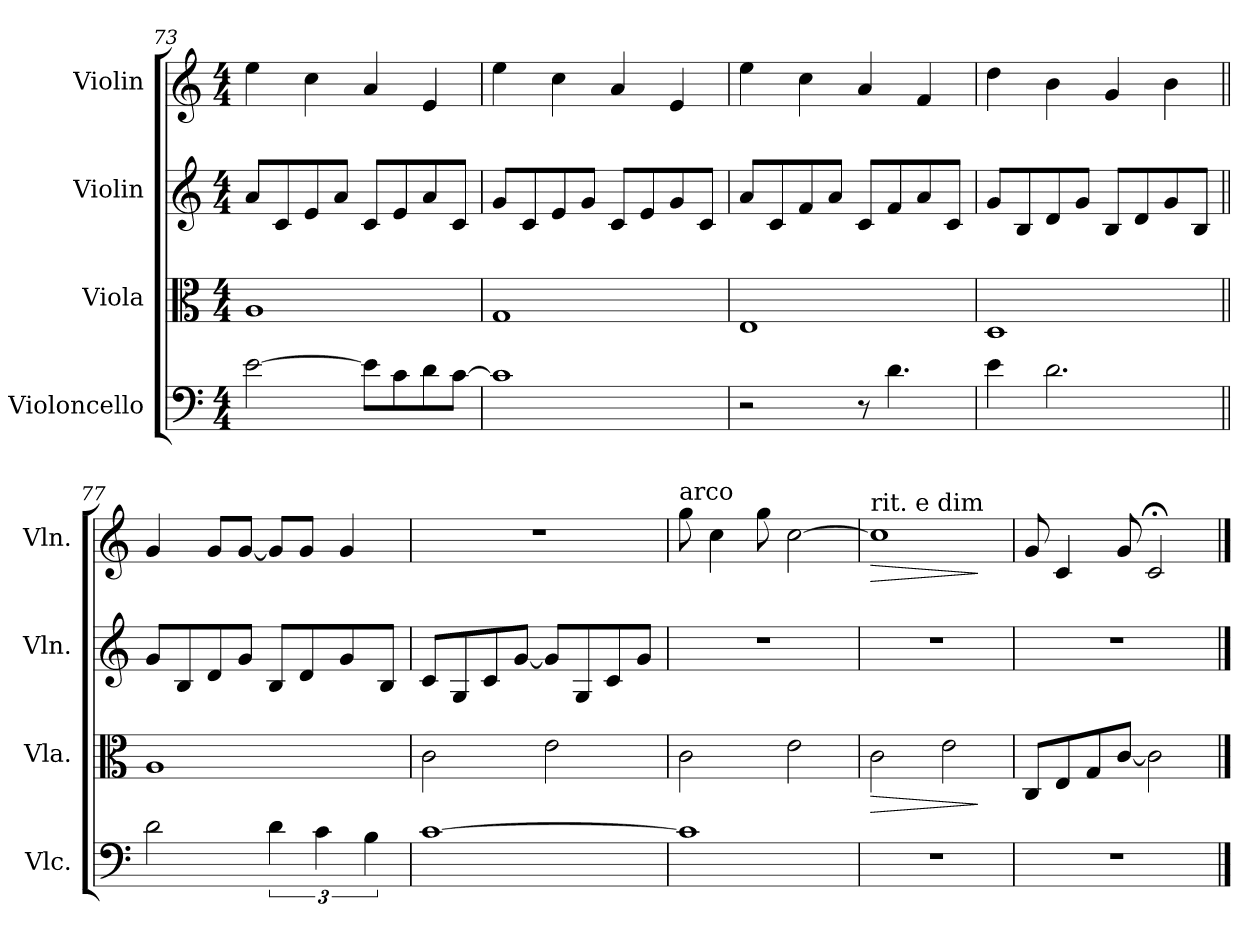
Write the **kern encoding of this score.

**kern	**kern	**dynam	**kern	**kern	**dynam
*part4	*part3	*part3	*part2	*part1	*part1
*staff4	*staff3	*staff3	*staff2	*staff1	*staff1
*I"Violoncello	*I"Viola	*	*I"Violin	*I"Violin	*
*I'Vlc.	*I'Vla.	*	*I'Vln.	*I'Vln.	*
*clefF4	*clefC3	*	*clefG2	*clefG2	*
*k[]	*k[]	*	*k[]	*k[]	*
*M4/4	*M4/4	*	*M4/4	*M4/4	*
=73	=73	=73	=73	=73	=73
[2e\	1A	.	8a/L	4ee\	.
.	.	.	8c/	.	.
.	.	.	8e/	4cc\	.
.	.	.	8a/J	.	.
8e\L]	.	.	8c/L	4a/	.
8c\	.	.	8e/	.	.
8d\	.	.	8a/	4e/	.
[8c\J	.	.	8c/J	.	.
=74	=74	=74	=74	=74	=74
1c]	1G	.	8g/L	4ee\	.
.	.	.	8c/	.	.
.	.	.	8e/	4cc\	.
.	.	.	8g/J	.	.
.	.	.	8c/L	4a/	.
.	.	.	8e/	.	.
.	.	.	8g/	4e/	.
.	.	.	8c/J	.	.
=75	=75	=75	=75	=75	=75
2r	1E	.	8a/L	4ee\	.
.	.	.	8c/	.	.
.	.	.	8f/	4cc\	.
.	.	.	8a/J	.	.
8r	.	.	8c/L	4a/	.
4.d\	.	.	8f/	.	.
.	.	.	8a/	4f/	.
.	.	.	8c/J	.	.
=76	=76	=76	=76	=76	=76
4e\	1D	.	8g/L	4dd\	.
.	.	.	8B/	.	.
2.d\	.	.	8d/	4b\	.
.	.	.	8g/J	.	.
.	.	.	8B/L	4g/	.
.	.	.	8d/	.	.
.	.	.	8g/	4b\	.
.	.	.	8B/J	.	.
!!LO:LB:g=z
=77||	=77||	=77||	=77||	=77||	=77||
2d\	1A	.	8g/L	4g/	.
.	.	.	8B/	.	.
.	.	.	8d/	8g/L	.
.	.	.	8g/J	[8g/J	.
6d\	.	.	8B/L	8g/L]	.
.	.	.	8d/	8g/J	.
6c\	.	.	.	.	.
.	.	.	8g/	4g/	.
6B\	.	.	.	.	.
.	.	.	8B/J	.	.
=78	=78	=78	=78	=78	=78
[1c	2c\	.	8c/L	1r	.
.	.	.	8G/	.	.
.	.	.	8c/	.	.
.	.	.	[8g/J	.	.
.	2e\	.	8g/L]	.	.
.	.	.	8G/	.	.
.	.	.	8c/	.	.
.	.	.	8g/J	.	.
=79	=79	=79	=79	=79	=79
!	!	!	!	!LO:TX:a:t=arco	!
1c]	2c\	.	1r	8gg\	.
.	.	.	.	4cc\	.
.	.	.	.	8gg\	.
.	2e\	.	.	[2cc\	.
=80	=80	=80	=80	=80	=80
!	!	!	!	!LO:TX:a:t=rit. e dim	!
!	!	!LO:HP:b	!	!	!LO:HP:b
1r	2c\	>	1r	1cc]	>
.	2e\	.	.	.	.
.	.	]	.	.	]
=81	=81	=81	=81	=81	=81
1r	8C/L	.	1r	8g/	.
.	8E/	.	.	4c/	.
.	8G/	.	.	.	.
.	[8c/J	.	.	8g/	.
.	2c\]	.	.	2c;</	.
==	==	==	==	==	==
*-	*-	*-	*-	*-	*-
